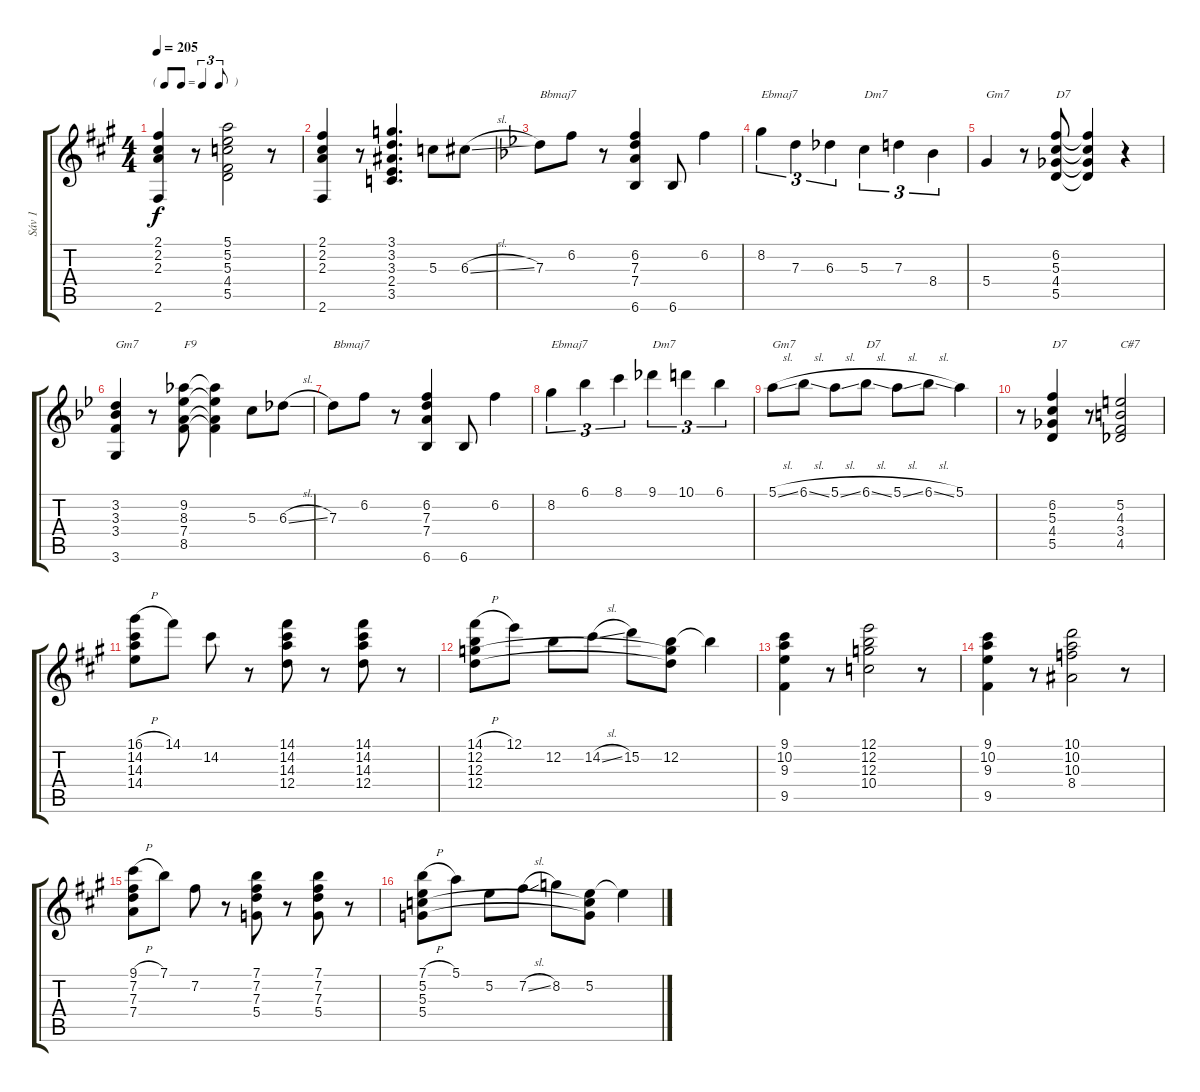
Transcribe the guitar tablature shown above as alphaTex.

\track ("Sáv 1" "Sáv 1") {instrument acousticguitarsteel}
\staff {score tabs}
\tuning (E4 B3 G3 D3 A2 E2) {hide}
\ts (4 4)
\tf triplet8th
\tempo 205
\clef g2
\ks f#minor
(2.1 2.2 2.3 2.6).4{dy f} r.8 (5.1 5.2 5.3 4.4 5.5).2 r.8 |
(2.1 2.2 2.3 2.6).4 r.8 (3.1 3.2 3.3 2.4 3.5).4{d} 5.3.8 6.3{sl}.8 |
\ks gminor
7.3.8{txt "Bbmaj7"} 6.2.8 r.8 (6.2 7.3 7.4 6.6).4 6.6.8 6.2.4 |
8.2.4{tu (3 2) txt "Ebmaj7"} 7.3.4{tu (3 2)} 6.3.4{tu (3 2)} 5.3.4{tu (3 2) txt "Dm7"} 7.3.4{tu (3 2)} 8.4.4{tu (3 2)} |
5.4.4{txt "Gm7"} r.8 (6.2 5.3 4.4 5.5).8{txt "D7"} (6.2{t} 5.3{t} 4.4{t} 5.5{t}).4 r.4 |
(3.2 3.3 3.4 3.6).4{txt "Gm7"} r.8 (9.2 8.3 7.4 8.5).8{txt "F9"} (9.2{t} 8.3{t} 7.4{t} 8.5{t}).4 5.3.8 6.3{sl}.8 |
7.3.8{txt "Bbmaj7"} 6.2.8 r.8 (6.2 7.3 7.4 6.6).4 6.6.8 6.2.4 |
8.2.4{tu (3 2) txt "Ebmaj7"} 6.1.4{tu (3 2)} 8.1.4{tu (3 2)} 9.1.4{tu (3 2) txt "Dm7"} 10.1.4{tu (3 2)} 6.1.4{tu (3 2)} |
5.1{sl}.8{txt "Gm7"} 6.1{sl}.8 5.1{sl}.8 6.1{sl}.8{txt "D7"} 5.1{sl}.8 6.1{sl}.8 5.1.4 |
r.8 (6.2 5.3 4.4 5.5).4{txt "D7"} r.8 (5.2 4.3 3.4 4.5).2{txt "C#7"} |
\ks f#minor
(16.1{h} 14.2 14.3 14.4).8 14.1.8 14.2.8 r.8 (14.1 14.2 14.3 12.4).8 r.8 (14.1 14.2 14.3 12.4).8 r.8 |
(14.1{h} 12.2 12.3 12.4).8 12.1.8 12.2.8 14.2{sl}.8 15.2.8 (12.2 12.3{t} 12.4{t}).8 12.2{t}.4 |
(9.1 10.2 9.3 9.5).4 r.8 (12.1 12.2 12.3 10.4).2 r.8 |
(9.1 10.2 9.3 9.5).4 r.8 (10.1 10.2 10.3 8.4).2 r.8 |
(9.1{h} 7.2 7.3 7.4).8 7.1.8 7.2.8 r.8 (7.1 7.2 7.3 5.4).8 r.8 (7.1 7.2 7.3 5.4).8 r.8 |
(7.1{h} 5.2 5.3 5.4).8 5.1.8 5.2.8 7.2{sl}.8 8.2.8 (5.2 5.3{t} 5.4{t}).8 5.2{t}.4
